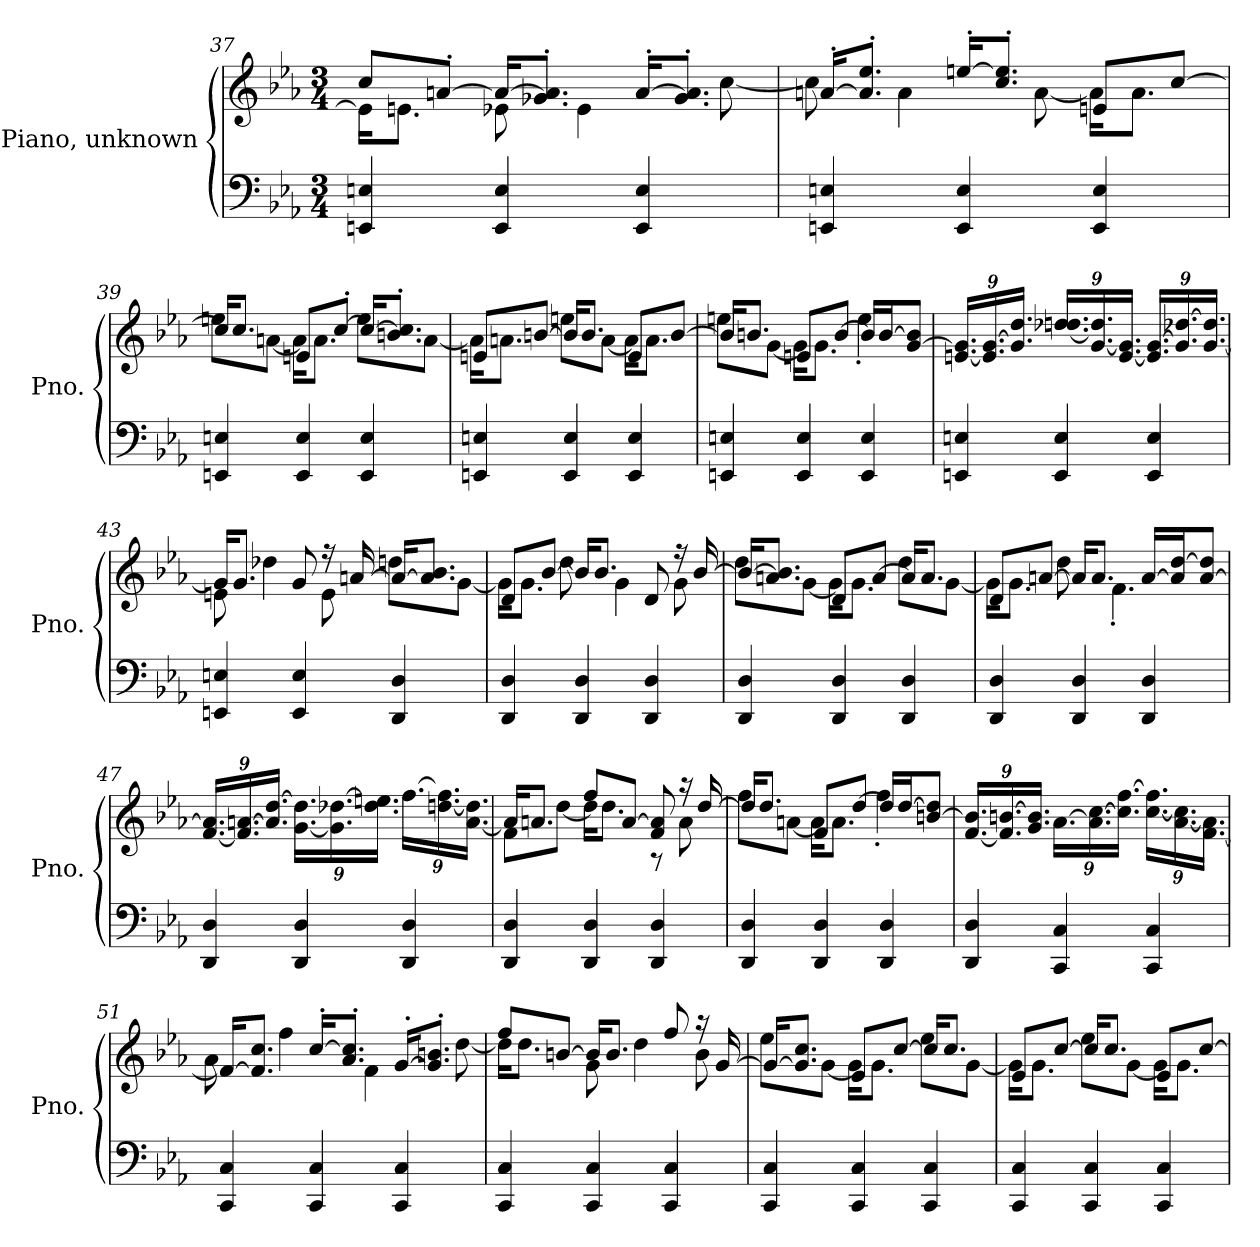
**kern	**kern
*part1	*part1
*staff2	*staff1
*I"Piano, unknown	*
*I'Pno.	*
!!LO:PB:g=z
*clefF4	*clefG2
*k[b-e-a-]	*k[b-e-a-]
*M3/4	*M3/4
=37	=37
*	*^
4EEn/ 4En/	8cc/L	16e\KL]
.	.	8.en\J
.	[8an'/J	.
4EE/ 4E/	16a/KL_	8e-X\
.	8.g-X/' 8.a/]'J	.
.	.	4e-\
4EE/ 4E/	[16a'/KL	.
.	8.g-/' 8.a/]'J	.
.	.	[8cc\
=38	=38	=38
4EEn/ 4En/	[16an'/KL	8cc\]
.	8.a/]' 8.ee-/'J	.
.	.	4a\
4EE/ 4E/	[16een'/KL	.
.	8.cc/' 8.ee/]'J	.
.	.	[8a\
4EE/ 4E/	8en/L	16a\KL]
.	.	8.a\J
.	[8cc/J	.
!!LO:LB:g=z	!!
=39	=39	=39
4EEn/ 4En/	16cc/KL]	8een\L
.	8.cc/J	.
.	.	[8an\J
4EE/ 4E/	8en/L	16a\KL]
.	.	8.a\J
.	[8cc'/J	.
4EE/ 4E/	16cc/KL_	8ee\L
.	8.bn/' 8.cc/]'J	.
.	.	[8a\J
=40	=40	=40
4EEn/ 4En/	8en/L	16a\KL]
.	.	8.an\J
.	[8bn/J	.
4EE/ 4E/	16b/KL]	8een\L
.	8.b/J	.
.	.	[8a\J
4EE/ 4E/	8e/L	16a\KL]
.	.	8.a\J
.	[8b/J	.
=41	=41	=41
4EEn/ 4En/	16b/KL]	8een\L
.	8.bn/J	.
.	.	[8g\J
4EE/ 4E/	8en/L	16g\KL]
.	.	8.g\J
.	[8b/J	.
4EE/ 4E/	16b/LL]	4ee'\
.	[16b/J	.
.	[8g/ 8b/]J	.
*	*v	*v
!!LO:LB:g=z
=42	=42
*	*Xbrackettup
4EEn/ 4En/	[18.en/ 18.g/]LL
.	18.e/] [18.g/
.	18.g/] 18.dd/JJ
4EE/ 4E/	[18.dd-X/ 18.ddn/LL
.	[18.g/ 18.dd-/]
.	[18.e/ 18.g/]JJ
4EE/ 4E/	18.e/] [18.g/LL
.	18.g/] [18.dd-X/
.	[18.g/ 18.dd-/]JJ
=43	=43
*	*^
4EEn/ 4En/	16g/KL]	8en\
.	8.g/J	.
.	.	4dd-X\
4EE/ 4E/	8g/	.
.	16r	8e\
.	[16an/	.
4DD/ 4D/	16a/KL_	8ddn\L
.	8.a/] 8.b-/J	.
.	.	[8g\J
!!LO:LB:g=z	!!
=44	=44	=44
4DD/ 4D/	8d/L	16g\KL]
.	.	8.g\J
.	[8b-/J	.
4DD/ 4D/	16b-/KL]	8dd\
.	8.b-/J	.
.	.	4g\
4DD/ 4D/	8d/	.
.	16r	8g\
.	[16b-/	.
=45	=45	=45
4DD/ 4D/	16b-/KL_	8dd\L
.	8.an/ 8.b-/]J	.
.	.	[8g\J
4DD/ 4D/	8d/L	16g\KL]
.	.	8.g\J
.	[8a/J	.
4DD/ 4D/	16a/KL]	8dd\L
.	8.a/J	.
.	.	[8g\J
=46	=46	=46
4DD/ 4D/	8d/L	16g\KL]
.	.	8.g\J
.	[8an/J	.
4DD/ 4D/	16a/KL]	8dd\
.	8.a/J	.
.	.	4.f'\
4DD/ 4D/	[16a/LL	.
.	16a/] [16dd/J	.
.	[8a/ 8dd/]J	.
*	*v	*v
!!LO:LB:g=z
=47	=47
4DD/ 4D/	[18.f/ 18.a/]LL
.	18.f/] [18.an/
.	18.a/] [18.dd/JJ
4DD/ 4D/	[18.g\ 18.dd\]LL
.	18.g\] [18.dd-X\
.	18.dd-\] 18.een\JJ
4DD/ 4D/	[18.ff\LL
.	[18.ddn\ 18.ff\]
.	[18.a\ 18.dd\]JJ
=48	=48
*	*^
4DD/ 4D/	16a/KL]	8f\L
.	8.an/J	.
.	.	[8dd\J
4DD/ 4D/	8ff/L	16dd\KL]
.	.	8.dd\J
.	[8a/J	.
4DD/ 4D/	8f/ 8a/]	8r
.	16r	8a\
.	[16dd/	.
!!LO:LB:g=z	!!
=49	=49	=49
4DD/ 4D/	16dd/KL]	8ff\L
.	8.dd/J	.
.	.	[8an\J
4DD/ 4D/	8f/L	16a\KL]
.	.	8.a\J
.	[8dd/J	.
4DD/ 4D/	16dd/LL]	4ff'\
.	[16dd/J	.
.	[8bn/ 8dd/]J	.
*	*v	*v
=50	=50
4DD/ 4D/	[18.f/ 18.b/]LL
.	18.f/] [18.bn/
.	18.g/ 18.b/]JJ
4CC/ 4C/	[18.a-\LL
.	18.a-\] [18.cc\
.	18.cc\] [18.ff\JJ
4CC/ 4C/	[18.cc\ 18.ff\]LL
.	[18.a-\ 18.cc\]
.	[18.f\ 18.a-\]JJ
!!LO:PB:g=z
=51	=51
*	*^
4CC/ 4C/	16f/KL_	8a-\
.	8.f/] 8.cc/J	.
.	.	4ff\
4CC/ 4C/	[16cc'/KL	.
.	8.a-/' 8.cc/]'J	.
.	.	4f\
4CC/ 4C/	[16g'/KL	.
.	8.g/]' 8.bn/'J	.
.	.	[8dd\
=52	=52	=52
4CC/ 4C/	8ff/L	16dd\KL]
.	.	8.dd\J
.	[8bn/J	.
4CC/ 4C/	16b/KL]	8g\
.	8.b/J	.
.	.	4dd\
4CC/ 4C/	8ff/	.
.	16r	8b\
.	[16g/	.
=53	=53	=53
4CC/ 4C/	16g/KL_	8ee-\L
.	8.g/] 8.cc/J	.
.	.	[8g\J
4CC/ 4C/	8e-/L	16g\KL]
.	.	8.g\J
.	[8cc/J	.
4CC/ 4C/	16cc/KL]	8ee-\L
.	8.cc/J	.
.	.	[8g\J
!!LO:LB:g=z	!!
=54	=54	=54
4CC/ 4C/	8e-/L	16g\KL]
.	.	8.g\J
.	[8cc/J	.
4CC/ 4C/	16cc/KL]	8ee-\L
.	8.cc/J	.
.	.	[8g\J
4CC/ 4C/	8e-/L	16g\KL]
.	.	8.g\J
.	[8cc/J	.
*	*v	*v
=	=
*-	*-
